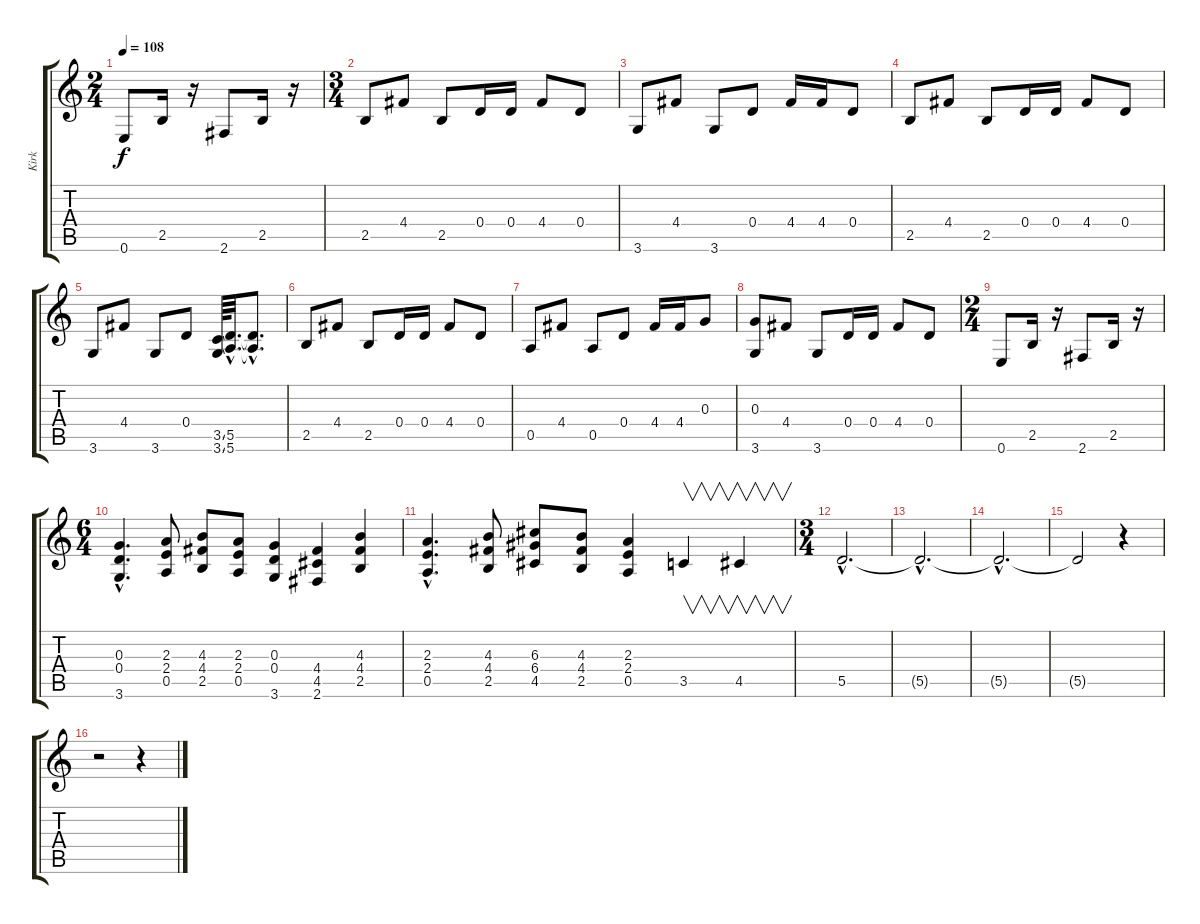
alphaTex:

\track ("Kirk" "Kirk") {instrument electricguitarclean}
\staff {score tabs}
\tuning (E4 B3 G3 D3 A2 E2) {hide}
\ts (2 4)
\tempo 108
\clef g2
\ks c
0.6.8{dy f} 2.5.16 r.16 2.6.8 2.5.16 r.16 |
\ts (3 4)
2.5.8 4.4.8 2.5.8 0.4.16 0.4.16 4.4.8 0.4.8 |
3.6.8 4.4.8 3.6.8 0.4.8 4.4.16 4.4.16 0.4.8 |
2.5.8 4.4.8 2.5.8 0.4.16 0.4.16 4.4.8 0.4.8 |
3.6.8 4.4.8 3.6.8 0.4.8 (3.5{ss} 3.6{ss}).64 (5.5{hac} 5.6{hac}).32{d} (5.5{hac t} 5.6{hac t}).8{d} |
2.5.8 4.4.8 2.5.8 0.4.16 0.4.16 4.4.8 0.4.8 |
0.5.8 4.4.8 0.5.8 0.4.8 4.4.16 4.4.16 0.3.8 |
(0.3 3.6).8 4.4.8 3.6.8 0.4.16 0.4.16 4.4.8 0.4.8 |
\ts (2 4)
0.6.8 2.5.16 r.16 2.6.8 2.5.16 r.16 |
\ts (6 4)
(0.3{hac} 0.4{hac} 3.6{hac}).4{d instrument distortionguitar} (2.3 2.4 0.5).8 (4.3 4.4 2.5).8 (2.3 2.4 0.5).8 (0.3 0.4 3.6).4 (4.4 4.5 2.6).4 (4.3 4.4 2.5).4 |
(2.3{hac} 2.4{hac} 0.5{hac}).4{d} (4.3 4.4 2.5).8 (6.3 6.4 4.5).8 (4.3 4.4 2.5).8 (2.3 2.4 0.5).4 3.5.4{v} 4.5.4{v} |
\ts (3 4)
5.5{hac}.2{d} |
5.5{hac t}.2{d} |
5.5{hac t}.2{d} |
5.5{t}.2 r.4 |
r.2 r.4
